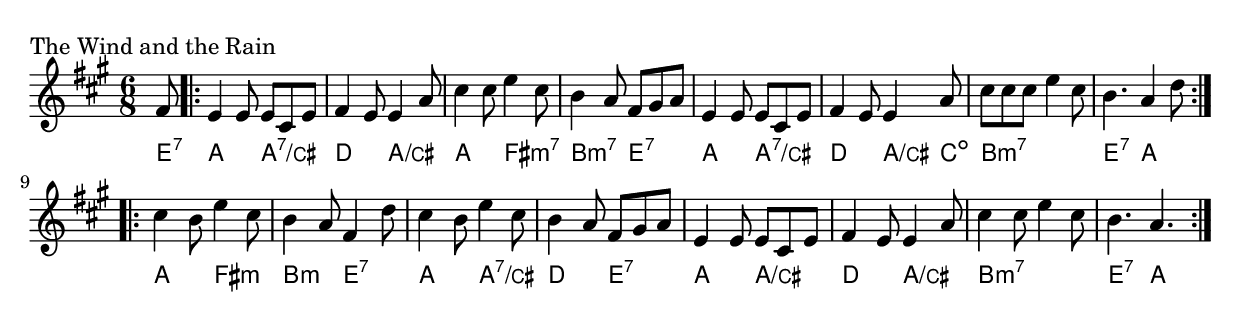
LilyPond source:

\version "2.22.0"

\include "../helpers/preamble.ly"

\score {
    \relative c'' {
        <<
        {
            \clef treble
            \key a \major
            \time 6/8
            \partial 8 fs,8 |
            \bar".|:" e4 e8 e cs e | fs4 e8 e4 a8 | cs4 cs8 e4 cs8 | b4 a8 fs gs a |
            e4 e8 e cs e | fs4 e8 e4 a8 | cs cs cs e4 cs8 | b4. a4 d8 \bar":|.|:" | \break
            cs4 b8 e4 cs8 | b4 a8 fs4 d'8 | cs4 b8 e4 cs8 | b4 a8 fs gs a |
            e4 e8 e cs e | fs4 e8 e4 a8 | cs4 cs8 e4 cs8 | b4. a4. \bar":|." |
        }
        \chords {
            \partial 8 e8:7 |
            a4. a:7/cs | d a/cs | a fs:m7 | b:m7 e:7 | a a:7/cs | d a4/cs c8:dim | b2.:m7 | e4.:7 a |
            a4. fs:m | b:m e:7 | a a:7/cs | d e:7 | a a/cs | d a/cs | b2.:m7 | e4.:7 a |
        }
        >>
    }
    \header {
        piece = "The Wind and the Rain"
        opus = ""
    }
}

